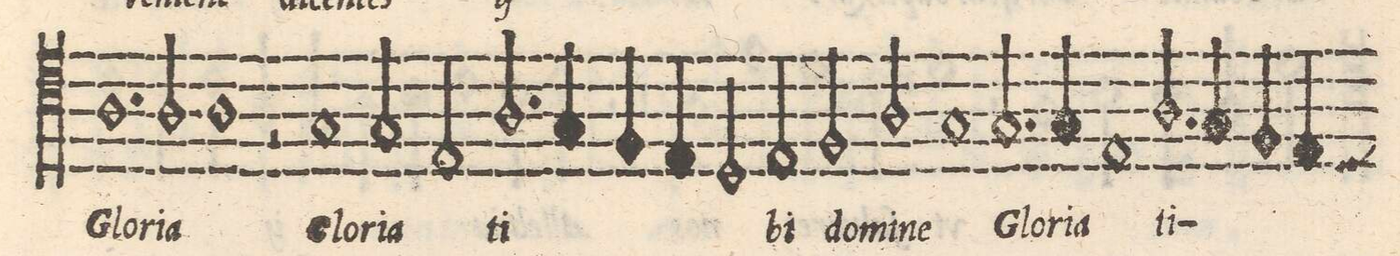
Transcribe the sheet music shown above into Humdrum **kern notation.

**kern	**text
*I"TENORE	*
*clefC4	*
*k[]	*
*met(C|)	*
*M2/2	*
=105-	=105-
1.A	Glo-
=106-	=106-
2A/	-ri-
=107-	=107-
1A	-a
=108-	=108-
2r	.
1G/	Glo-
=109-	=109-
2G/	-ri-
=110-	=110-
2E/	-a
2.A/	ti-
=111-	=111-
4G/	.
4F/	.
4E/	.
=112-	=112-
2D/	.
2E/	bi
=113-	=113-
2F/	do-
2A/	-mi-
=114-	=114-
1G	-ne
=115-	=115-
2.G/	Glo-
4G/	-ri-
=116-	=116-
1E	-a
=117-	=117-
2.A/	ti-
4G/	.
=118-	=118-
4F/	.
*custos:D	*
4E/	.
*-	*-
